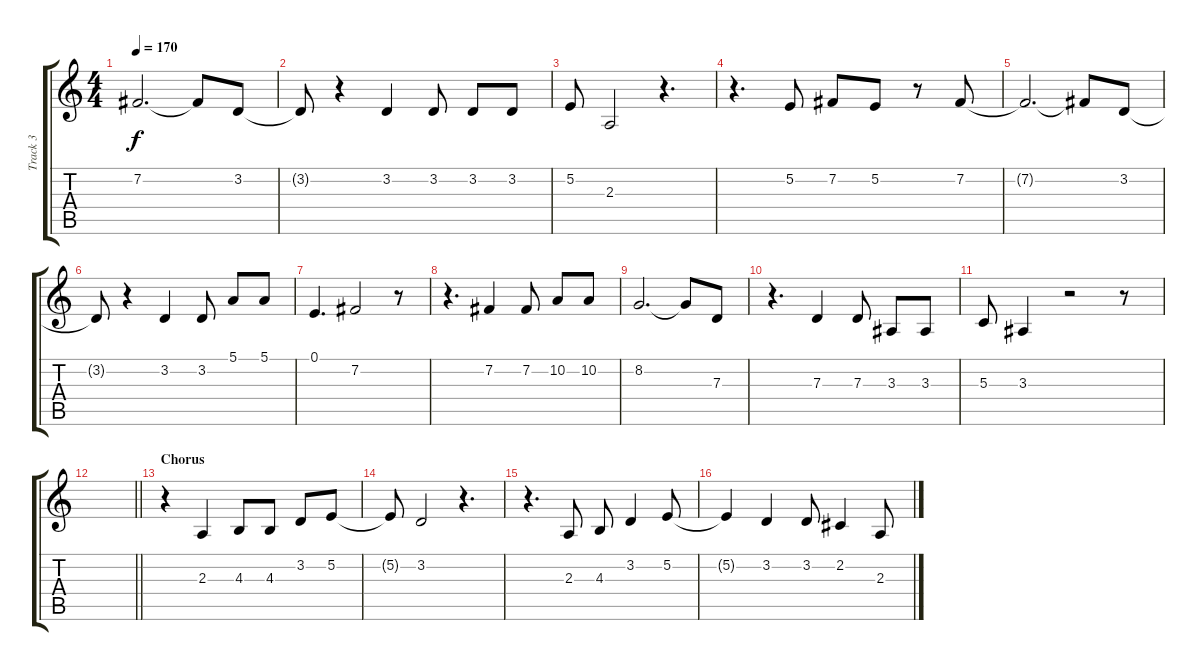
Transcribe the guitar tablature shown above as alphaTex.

\track ("Track 3" "Track 3") {instrument lead1square}
\staff {score tabs}
\tuning (E4 B3 G3 D3 A2 E2) {hide}
\ts (4 4)
\tempo 170
\clef g2
\ks c
7.2{t}.2{d dy f} 7.2{t}.8 3.2.8 |
3.2{t}.8 r.4 3.2.4 3.2.8 3.2.8 3.2.8 |
5.2.8 2.3.2 r.4{d} |
r.4{d} 5.2.8 7.2.8 5.2.8 r.8 7.2.8 |
7.2{t}.2{d} 7.2{t}.8 3.2.8 |
3.2{t}.8 r.4 3.2.4 3.2.8 5.1.8 5.1.8 |
0.1.4{d} 7.2.2 r.8 |
r.4{d} 7.2.4 7.2.8 10.2.8 10.2.8 |
8.2.2{d} 8.2{t}.8 7.3.8 |
r.4{d} 7.3.4 7.3.8 3.3.8 3.3.8 |
5.3.8 3.3.4 r.2 r.8 |
\barLineRight lightlight
|
\section ("" "Chorus")
r.4 2.3.4 4.3.8 4.3.8 3.2.8 5.2.8 |
5.2{t}.8 3.2.2 r.4{d} |
r.4{d} 2.3.8 4.3.8 3.2.4 5.2.8 |
5.2{t}.4 3.2.4 3.2.8 2.2.4 2.3.8
